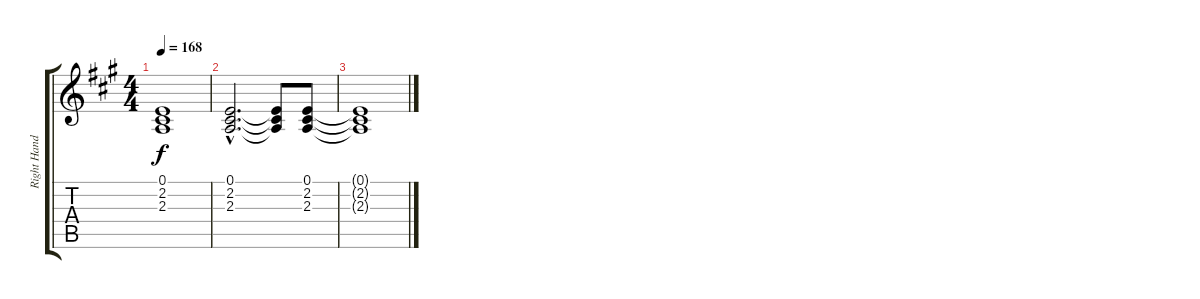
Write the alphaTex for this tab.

\track ("Right Hand" "Right Hand") {instrument electricgrandpiano}
\staff {score tabs}
\tuning (E4 B3 G3 D3 A2 E2) {hide}
\ts (4 4)
\tempo 168
\clef g2
\ks a
(0.1{t} 2.2{t} 2.3{t}).1{dy f} |
(0.1{hac} 2.2{hac} 2.3{hac}).2{d} (0.1{t} 2.2{t} 2.3{t}).8 (0.1 2.2 2.3).8 |
(0.1{t} 2.2{t} 2.3{t}).1
